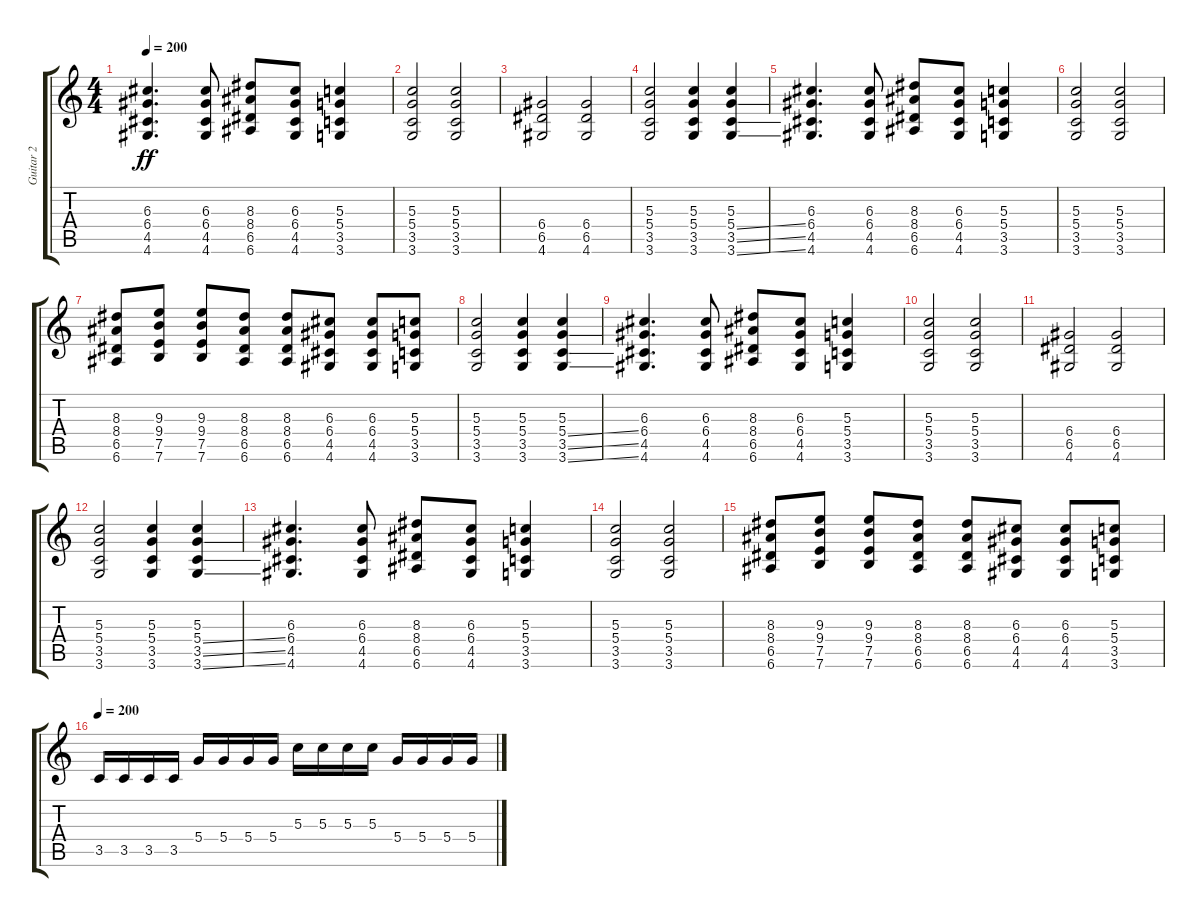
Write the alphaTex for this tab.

\track ("Guitar 2" "Guitar 2") {instrument distortionguitar}
\staff {score tabs}
\tuning (E4 B3 G3 D3 A2 E2) {hide}
\ts (4 4)
\tempo 200
\clef g2
\ks c
(6.3 6.4 4.5 4.6).4{d dy ff} (6.3 6.4 4.5 4.6).8 (8.3 8.4 6.5 6.6).8 (6.3 6.4 4.5 4.6).8 (5.3 5.4 3.5 3.6).4 |
(5.3 5.4 3.5 3.6).2 (5.3 5.4 3.5 3.6).2 |
(6.4 6.5 4.6).2 (6.4 6.5 4.6).2 |
(5.3 5.4 3.5 3.6).2 (5.3 5.4 3.5 3.6).4 (5.3 5.4{ss} 3.5{ss} 3.6{ss}).4 |
(6.3 6.4 4.5 4.6).4{d} (6.3 6.4 4.5 4.6).8 (8.3 8.4 6.5 6.6).8 (6.3 6.4 4.5 4.6).8 (5.3 5.4 3.5 3.6).4 |
(5.3 5.4 3.5 3.6).2 (5.3 5.4 3.5 3.6).2 |
(8.3 8.4 6.5 6.6).8 (9.3 9.4 7.5 7.6).8 (9.3 9.4 7.5 7.6).8 (8.3 8.4 6.5 6.6).8 (8.3 8.4 6.5 6.6).8 (6.3 6.4 4.5 4.6).8 (6.3 6.4 4.5 4.6).8 (5.3 5.4 3.5 3.6).8 |
(5.3 5.4 3.5 3.6).2 (5.3 5.4 3.5 3.6).4 (5.3 5.4{ss} 3.5{ss} 3.6{ss}).4 |
(6.3 6.4 4.5 4.6).4{d} (6.3 6.4 4.5 4.6).8 (8.3 8.4 6.5 6.6).8 (6.3 6.4 4.5 4.6).8 (5.3 5.4 3.5 3.6).4 |
(5.3 5.4 3.5 3.6).2 (5.3 5.4 3.5 3.6).2 |
(6.4 6.5 4.6).2 (6.4 6.5 4.6).2 |
(5.3 5.4 3.5 3.6).2 (5.3 5.4 3.5 3.6).4 (5.3 5.4{ss} 3.5{ss} 3.6{ss}).4 |
(6.3 6.4 4.5 4.6).4{d} (6.3 6.4 4.5 4.6).8 (8.3 8.4 6.5 6.6).8 (6.3 6.4 4.5 4.6).8 (5.3 5.4 3.5 3.6).4 |
(5.3 5.4 3.5 3.6).2 (5.3 5.4 3.5 3.6).2 |
(8.3 8.4 6.5 6.6).8 (9.3 9.4 7.5 7.6).8 (9.3 9.4 7.5 7.6).8 (8.3 8.4 6.5 6.6).8 (8.3 8.4 6.5 6.6).8 (6.3 6.4 4.5 4.6).8 (6.3 6.4 4.5 4.6).8 (5.3 5.4 3.5 3.6).8 |
\tempo 200
3.5.16 3.5.16 3.5.16 3.5.16 5.4.16 5.4.16 5.4.16 5.4.16 5.3.16 5.3.16 5.3.16 5.3.16 5.4.16 5.4.16 5.4.16 5.4.16
